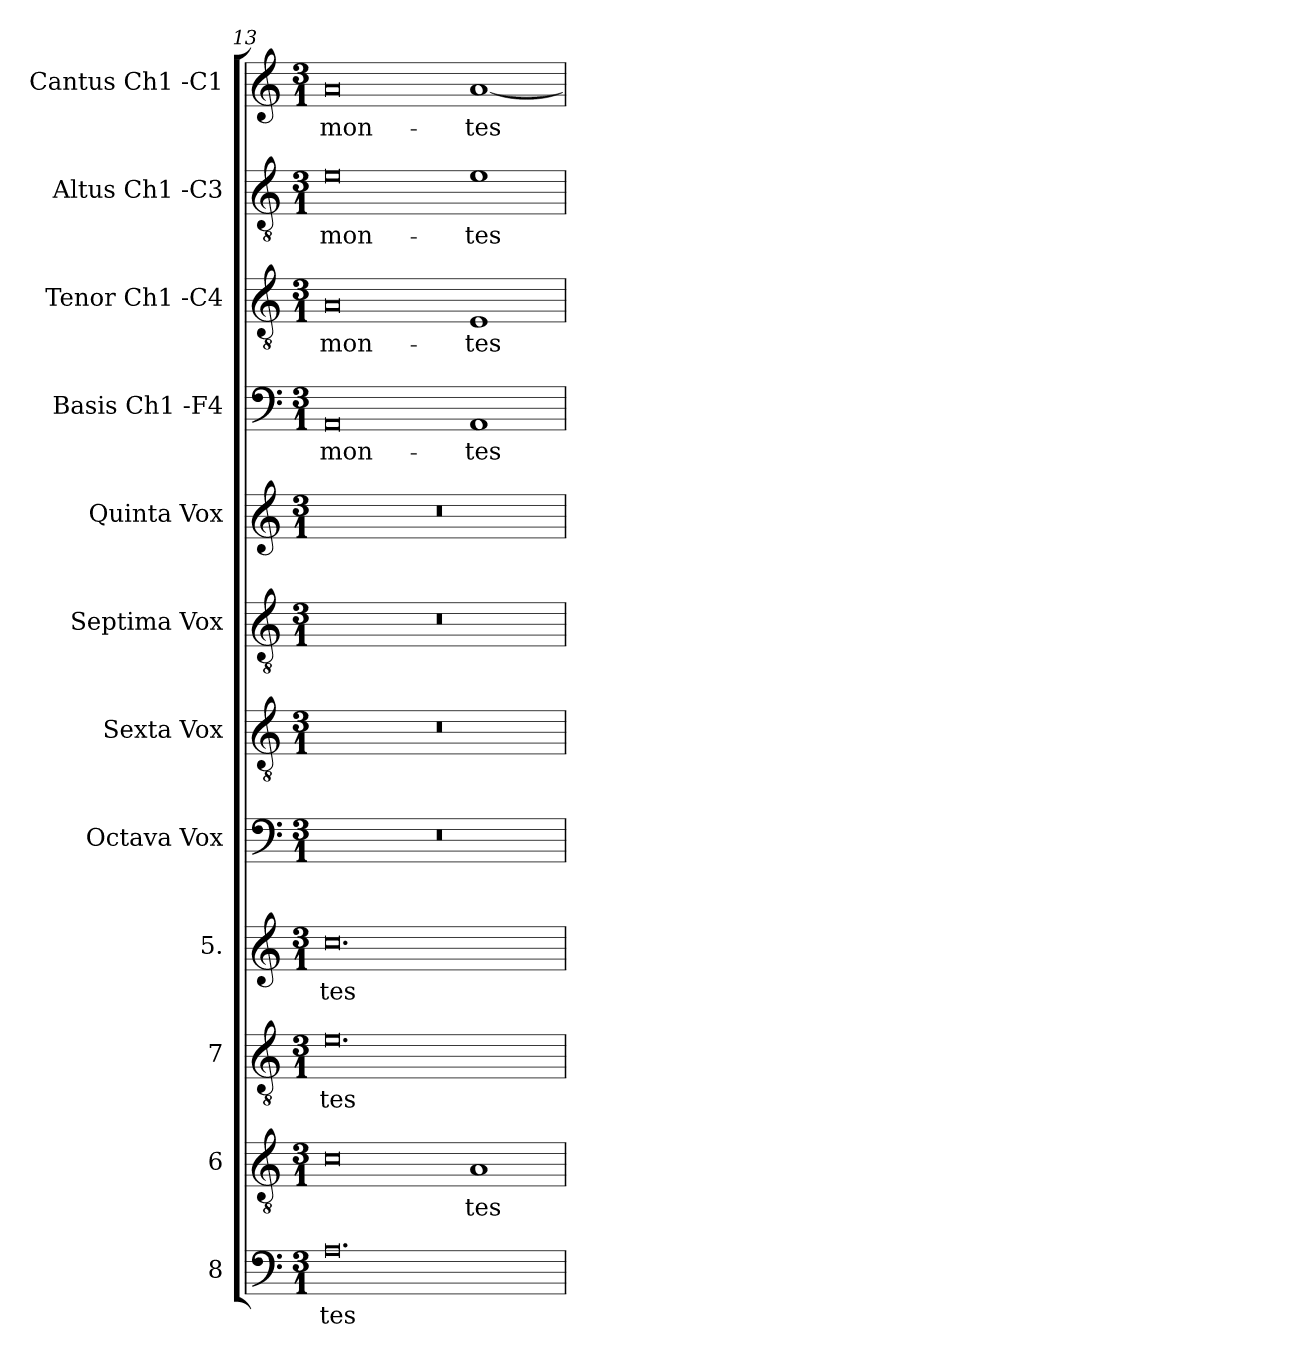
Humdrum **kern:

**kern	**text	**kern	**text	**kern	**text	**kern	**text	**kern	**kern	**kern	**kern	**kern	**text	**kern	**text	**kern	**text	**kern	**text
*part12	*part12	*part11	*part11	*part10	*part10	*part9	*part9	*part8	*part7	*part6	*part5	*part4	*part4	*part3	*part3	*part2	*part2	*part1	*part1
*staff12	*staff12	*staff11	*staff11	*staff10	*staff10	*staff9	*staff9	*staff8	*staff7	*staff6	*staff5	*staff4	*staff4	*staff3	*staff3	*staff2	*staff2	*staff1	*staff1
*I"8	*	*I"6	*	*I"7	*	*I"5.	*	*I"Octava  Vox	*I"Sexta  Vox	*I"Septima  Vox	*I"Quinta  Vox	*I"Basis  Ch1 -F4	*	*I"Tenor  Ch1 -C4	*	*I"Altus  Ch1 -C3	*	*I"Cantus  Ch1 -C1	*
*	*	*	*	*	*	*	*	*	*	*	*	*I'B	*	*I'T	*	*I'A	*	*I'C	*
*clefF4	*	*clefGv2	*	*clefGv2	*	*clefG2	*	*clefF4	*clefGv2	*clefGv2	*clefG2	*clefF4	*	*clefGv2	*	*clefGv2	*	*clefG2	*
*k[]	*	*k[]	*	*k[]	*	*k[]	*	*k[]	*k[]	*k[]	*k[]	*k[]	*	*k[]	*	*k[]	*	*k[]	*
*C:	*	*C:	*	*C:	*	*C:	*	*C:	*C:	*C:	*C:	*C:	*	*C:	*	*C:	*	*C:	*
*M3/1	*	*M3/1	*	*M3/1	*	*M3/1	*	*M3/1	*M3/1	*M3/1	*M3/1	*M3/1	*	*M3/1	*	*M3/1	*	*M3/1	*
=13	=13	=13	=13	=13	=13	=13	=13	=13	=13	=13	=13	=13	=13	=13	=13	=13	=13	=13	=13
!	!LO:LY:b:cj	!	!LO:LY:b:cj	!	!LO:LY:b:cj	!	!LO:LY:b:cj	!	!	!	!	!	!LO:LY:b:cj	!	!LO:LY:b:cj	!	!LO:LY:b:cj	!	!LO:LY:b:cj
0.A	-tes	0c	--	0.e	-tes	0.cc	-tes	0.r	0.r	0.r	0.r	0AA	mon-	0A	mon-	0e	mon-	0a	mon-
!	!	!	!LO:LY:b:cj	!	!	!	!	!	!	!	!	!	!LO:LY:b:cj	!	!LO:LY:b:cj	!	!LO:LY:b:cj	!	!LO:LY:b:cj
.	.	1A	-tes	.	.	.	.	.	.	.	.	1AA	-tes	1E	-tes	1e	-tes	[<1a	-tes
=	=	=	=	=	=	=	=	=	=	=	=	=	=	=	=	=	=	=	=
*-	*-	*-	*-	*-	*-	*-	*-	*-	*-	*-	*-	*-	*-	*-	*-	*-	*-	*-	*-
